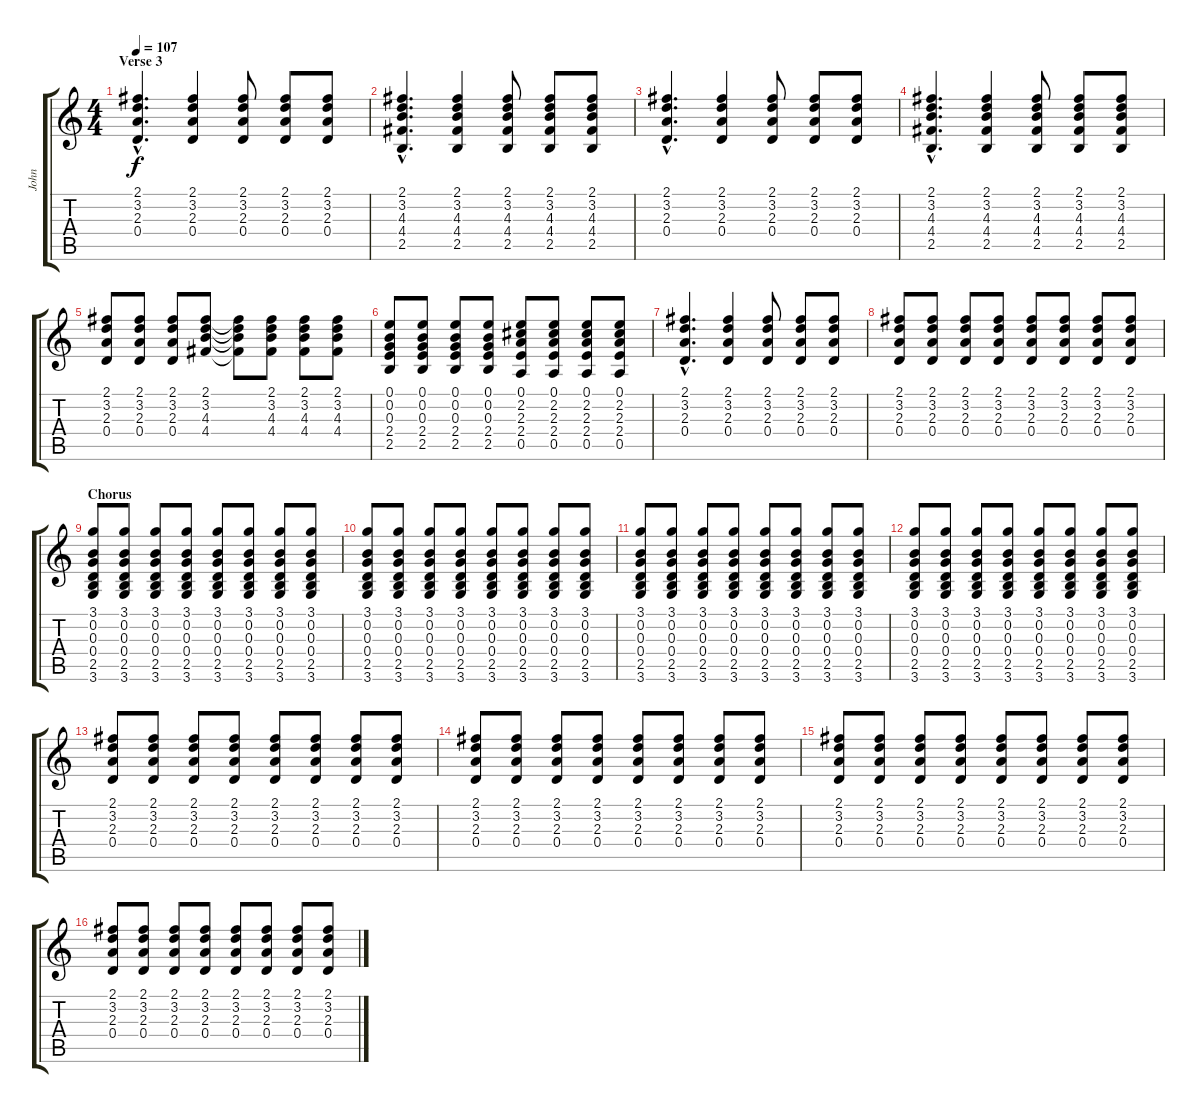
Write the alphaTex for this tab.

\track ("John" "John") {instrument electricguitarmuted}
\staff {score tabs}
\tuning (E4 B3 G3 D3 A2 E2) {hide}
\ts (4 4)
\section ("" "Verse 3")
\tempo 107
\clef g2
\ks c
(2.1{hac} 3.2{hac} 2.3{hac} 0.4{hac}).4{d dy f} (2.1 3.2 2.3 0.4).4 (2.1 3.2 2.3 0.4).8 (2.1 3.2 2.3 0.4).8 (2.1 3.2 2.3 0.4).8 |
(2.1{hac} 3.2{hac} 4.3{hac} 4.4{hac} 2.5{hac}).4{d} (2.1 3.2 4.3 4.4 2.5).4 (2.1 3.2 4.3 4.4 2.5).8 (2.1 3.2 4.3 4.4 2.5).8 (2.1 3.2 4.3 4.4 2.5).8 |
(2.1{hac} 3.2{hac} 2.3{hac} 0.4{hac}).4{d} (2.1 3.2 2.3 0.4).4 (2.1 3.2 2.3 0.4).8 (2.1 3.2 2.3 0.4).8 (2.1 3.2 2.3 0.4).8 |
(2.1{hac} 3.2{hac} 4.3{hac} 4.4{hac} 2.5{hac}).4{d} (2.1 3.2 4.3 4.4 2.5).4 (2.1 3.2 4.3 4.4 2.5).8 (2.1 3.2 4.3 4.4 2.5).8 (2.1 3.2 4.3 4.4 2.5).8 |
(2.1 3.2 2.3 0.4).8 (2.1 3.2 2.3 0.4).8 (2.1 3.2 2.3 0.4).8 (2.1 3.2 4.3 4.4).8 (2.1{t} 3.2{t} 4.3{t} 4.4{t}).8 (2.1 3.2 4.3 4.4).8 (2.1 3.2 4.3 4.4).8 (2.1 3.2 4.3 4.4).8 |
(0.1 0.2 0.3 2.4 2.5).8 (0.1 0.2 0.3 2.4 2.5).8 (0.1 0.2 0.3 2.4 2.5).8 (0.1 0.2 0.3 2.4 2.5).8 (0.1 2.2 2.3 2.4 0.5).8 (0.1 2.2 2.3 2.4 0.5).8 (0.1 2.2 2.3 2.4 0.5).8 (0.1 2.2 2.3 2.4 0.5).8 |
(2.1{hac} 3.2{hac} 2.3{hac} 0.4{hac}).4{d} (2.1 3.2 2.3 0.4).4 (2.1 3.2 2.3 0.4).8 (2.1 3.2 2.3 0.4).8 (2.1 3.2 2.3 0.4).8 |
(2.1 3.2 2.3 0.4).8 (2.1 3.2 2.3 0.4).8 (2.1 3.2 2.3 0.4).8 (2.1 3.2 2.3 0.4).8 (2.1 3.2 2.3 0.4).8 (2.1 3.2 2.3 0.4).8 (2.1 3.2 2.3 0.4).8 (2.1 3.2 2.3 0.4).8 |
\section ("" "Chorus")
(3.1 0.2 0.3 0.4 2.5 3.6).8 (3.1 0.2 0.3 0.4 2.5 3.6).8 (3.1 0.2 0.3 0.4 2.5 3.6).8 (3.1 0.2 0.3 0.4 2.5 3.6).8 (3.1 0.2 0.3 0.4 2.5 3.6).8 (3.1 0.2 0.3 0.4 2.5 3.6).8 (3.1 0.2 0.3 0.4 2.5 3.6).8 (3.1 0.2 0.3 0.4 2.5 3.6).8 |
(3.1 0.2 0.3 0.4 2.5 3.6).8 (3.1 0.2 0.3 0.4 2.5 3.6).8 (3.1 0.2 0.3 0.4 2.5 3.6).8 (3.1 0.2 0.3 0.4 2.5 3.6).8 (3.1 0.2 0.3 0.4 2.5 3.6).8 (3.1 0.2 0.3 0.4 2.5 3.6).8 (3.1 0.2 0.3 0.4 2.5 3.6).8 (3.1 0.2 0.3 0.4 2.5 3.6).8 |
(3.1 0.2 0.3 0.4 2.5 3.6).8 (3.1 0.2 0.3 0.4 2.5 3.6).8 (3.1 0.2 0.3 0.4 2.5 3.6).8 (3.1 0.2 0.3 0.4 2.5 3.6).8 (3.1 0.2 0.3 0.4 2.5 3.6).8 (3.1 0.2 0.3 0.4 2.5 3.6).8 (3.1 0.2 0.3 0.4 2.5 3.6).8 (3.1 0.2 0.3 0.4 2.5 3.6).8 |
(3.1 0.2 0.3 0.4 2.5 3.6).8 (3.1 0.2 0.3 0.4 2.5 3.6).8 (3.1 0.2 0.3 0.4 2.5 3.6).8 (3.1 0.2 0.3 0.4 2.5 3.6).8 (3.1 0.2 0.3 0.4 2.5 3.6).8 (3.1 0.2 0.3 0.4 2.5 3.6).8 (3.1 0.2 0.3 0.4 2.5 3.6).8 (3.1 0.2 0.3 0.4 2.5 3.6).8 |
(2.1 3.2 2.3 0.4).8 (2.1 3.2 2.3 0.4).8 (2.1 3.2 2.3 0.4).8 (2.1 3.2 2.3 0.4).8 (2.1 3.2 2.3 0.4).8 (2.1 3.2 2.3 0.4).8 (2.1 3.2 2.3 0.4).8 (2.1 3.2 2.3 0.4).8 |
(2.1 3.2 2.3 0.4).8 (2.1 3.2 2.3 0.4).8 (2.1 3.2 2.3 0.4).8 (2.1 3.2 2.3 0.4).8 (2.1 3.2 2.3 0.4).8 (2.1 3.2 2.3 0.4).8 (2.1 3.2 2.3 0.4).8 (2.1 3.2 2.3 0.4).8 |
(2.1 3.2 2.3 0.4).8 (2.1 3.2 2.3 0.4).8 (2.1 3.2 2.3 0.4).8 (2.1 3.2 2.3 0.4).8 (2.1 3.2 2.3 0.4).8 (2.1 3.2 2.3 0.4).8 (2.1 3.2 2.3 0.4).8 (2.1 3.2 2.3 0.4).8 |
(2.1 3.2 2.3 0.4).8 (2.1 3.2 2.3 0.4).8 (2.1 3.2 2.3 0.4).8 (2.1 3.2 2.3 0.4).8 (2.1 3.2 2.3 0.4).8 (2.1 3.2 2.3 0.4).8 (2.1 3.2 2.3 0.4).8 (2.1 3.2 2.3 0.4).8
